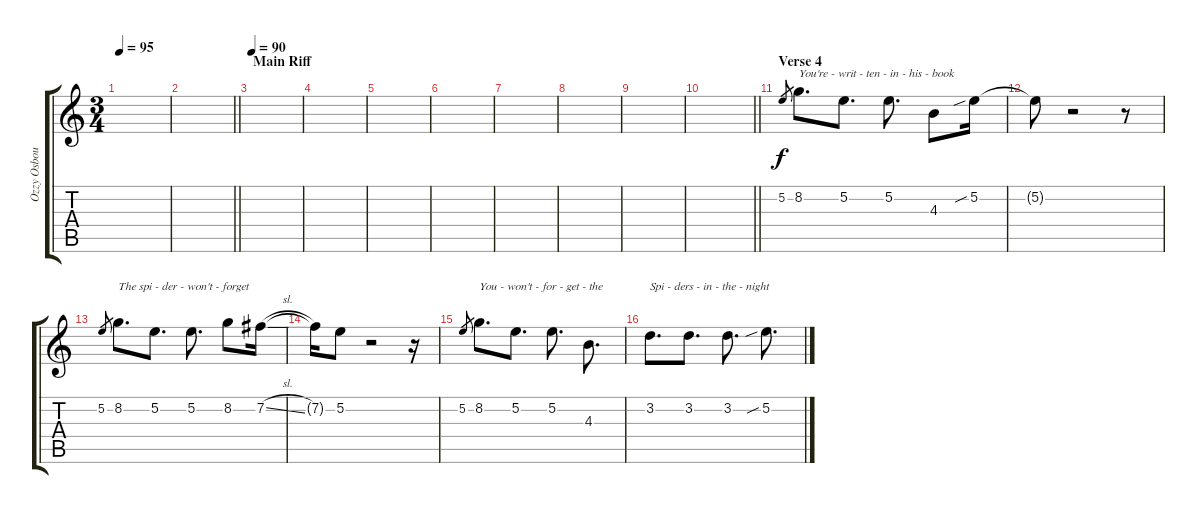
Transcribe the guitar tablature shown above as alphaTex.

\track ("Ozzy Osbourne" "Ozzy Osbou") {instrument contrabass}
\staff {score tabs}
\tuning (E4 B3 G3 D3 A2 E2) {hide}
\ts (3 4)
\tempo 95
\clef g2
\ks c
|
\barLineRight lightlight
|
\section ("" "Main Riff")
\tempo 90
|
|
|
|
|
|
|
\barLineRight lightlight
|
\section ("" "Verse 4")
5.2.8{gr} 8.2.8{d txt "You're - writ - ten - in - his - book"} 5.2.8{d} 5.2.8{d} 4.3.8 5.2{sib}.16 |
5.2{t}.8 r.2 r.8 |
5.2.8{gr} 8.2.8{d txt "The spi - der - won't - forget"} 5.2.8{d} 5.2.8{d} 8.2.8 7.2{sl}.16 |
7.2{t}.16 5.2.8 r.2 r.16 |
5.2.8{gr} 8.2.8{d txt "You - won't - for - get - the"} 5.2.8{d} 5.2.8{d} 4.3.8{d} |
3.2.8{d txt "Spi - ders - in - the - night"} 3.2.8{d} 3.2.8{d} 5.2{sib}.8{d}
